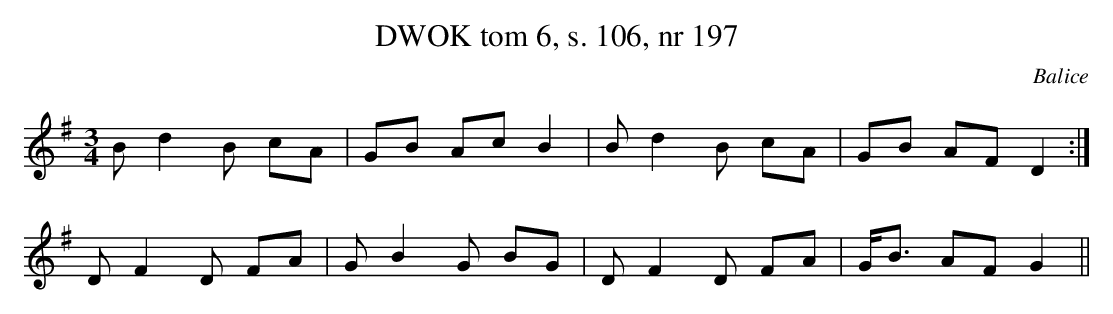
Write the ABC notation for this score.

X:1
T:DWOK tom 6, s. 106, nr 197
O:Balice
L:1/16
M:3/4
K:G
B2d4B2 c2A2|G2B2 A2c2 B4|B2d4B2 c2A2|G2B2 A2F2 D4:|
D2F4D2 F2A2|G2B4G2 B2G2|D2F4D2 F2A2|GB3 A2F2 G4||
